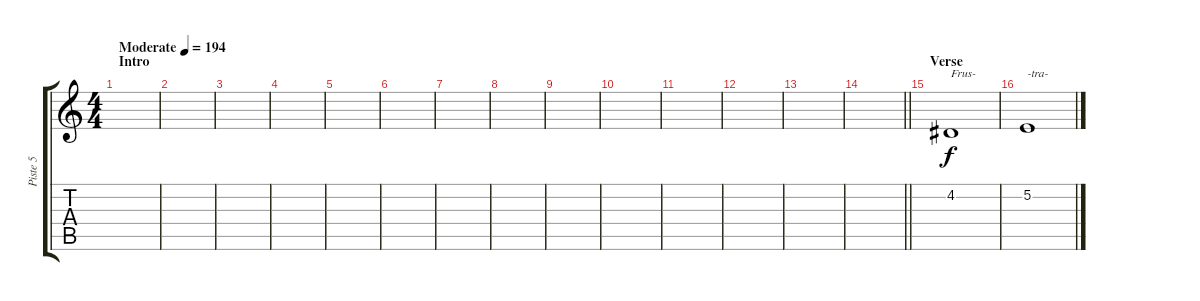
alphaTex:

\track ("Piste 5" "Piste 5") {instrument altosax}
\staff {score tabs}
\tuning (E4 B3 G3 D3 A2 E2) {hide}
\ts (4 4)
\section ("" "Intro")
\tempo (194 "Moderate")
\clef g2
\ks c
|
|
|
|
|
|
|
|
|
|
|
|
|
\barLineRight lightlight
|
\section ("" "Verse")
4.2.1{txt "Frus-"} |
5.2.1{txt "-tra-"}
